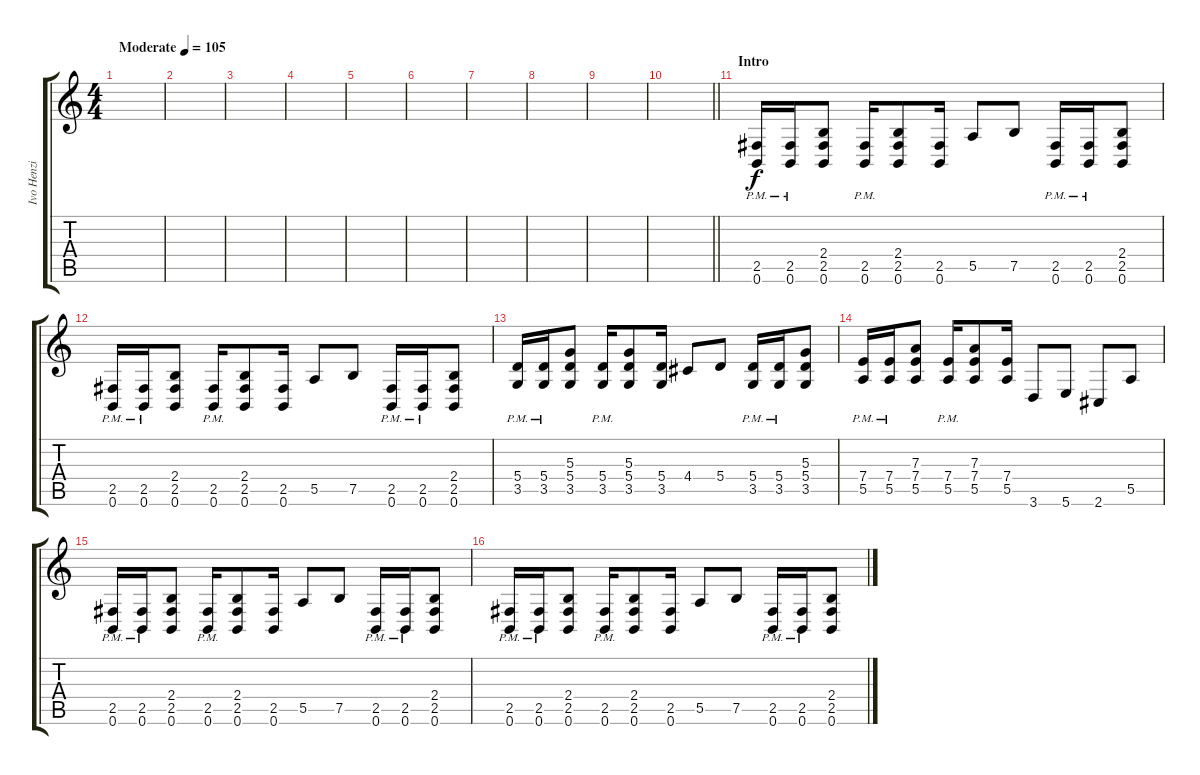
\track ("Ivo Henzi" "Ivo Henzi") {instrument distortionguitar}
\staff {score tabs}
\tuning (B3 G3 D3 A2 E2 B1) {hide}
\ts (4 4)
\tempo (105 "Moderate")
\clef g2
\ks c
|
|
|
|
|
|
|
|
|
\barLineRight lightlight
|
\section ("" "Intro")
(2.5{pm} 0.6{pm}).16 (2.5{pm} 0.6{pm}).16 (2.4 2.5 0.6).8 (2.5{pm} 0.6{pm}).16 (2.4 2.5 0.6).8 (2.5 0.6).16 5.5.8 7.5.8 (2.5{pm} 0.6{pm}).16 (2.5{pm} 0.6{pm}).16 (2.4 2.5 0.6).8 |
(2.5{pm} 0.6{pm}).16 (2.5{pm} 0.6{pm}).16 (2.4 2.5 0.6).8 (2.5{pm} 0.6{pm}).16 (2.4 2.5 0.6).8 (2.5 0.6).16 5.5.8 7.5.8 (2.5{pm} 0.6{pm}).16 (2.5{pm} 0.6{pm}).16 (2.4 2.5 0.6).8 |
(5.4{pm} 3.5{pm}).16 (5.4{pm} 3.5{pm}).16 (5.3 5.4 3.5).8 (5.4{pm} 3.5{pm}).16 (5.3 5.4 3.5).8 (5.4 3.5).16 4.4.8 5.4.8 (5.4{pm} 3.5{pm}).16 (5.4{pm} 3.5{pm}).16 (5.3 5.4 3.5).8 |
(7.4 5.5{pm}).16 (7.4 5.5{pm}).16 (7.3 7.4 5.5).8 (7.4 5.5{pm}).16 (7.3 7.4 5.5).8 (7.4 5.5).16 3.6.8 5.6.8 2.6.8 5.5.8 |
(2.5{pm} 0.6{pm}).16 (2.5{pm} 0.6{pm}).16 (2.4 2.5 0.6).8 (2.5{pm} 0.6{pm}).16 (2.4 2.5 0.6).8 (2.5 0.6).16 5.5.8 7.5.8 (2.5{pm} 0.6{pm}).16 (2.5{pm} 0.6{pm}).16 (2.4 2.5 0.6).8 |
(2.5{pm} 0.6{pm}).16 (2.5{pm} 0.6{pm}).16 (2.4 2.5 0.6).8 (2.5{pm} 0.6{pm}).16 (2.4 2.5 0.6).8 (2.5 0.6).16 5.5.8 7.5.8 (2.5{pm} 0.6{pm}).16 (2.5{pm} 0.6{pm}).16 (2.4 2.5 0.6).8
